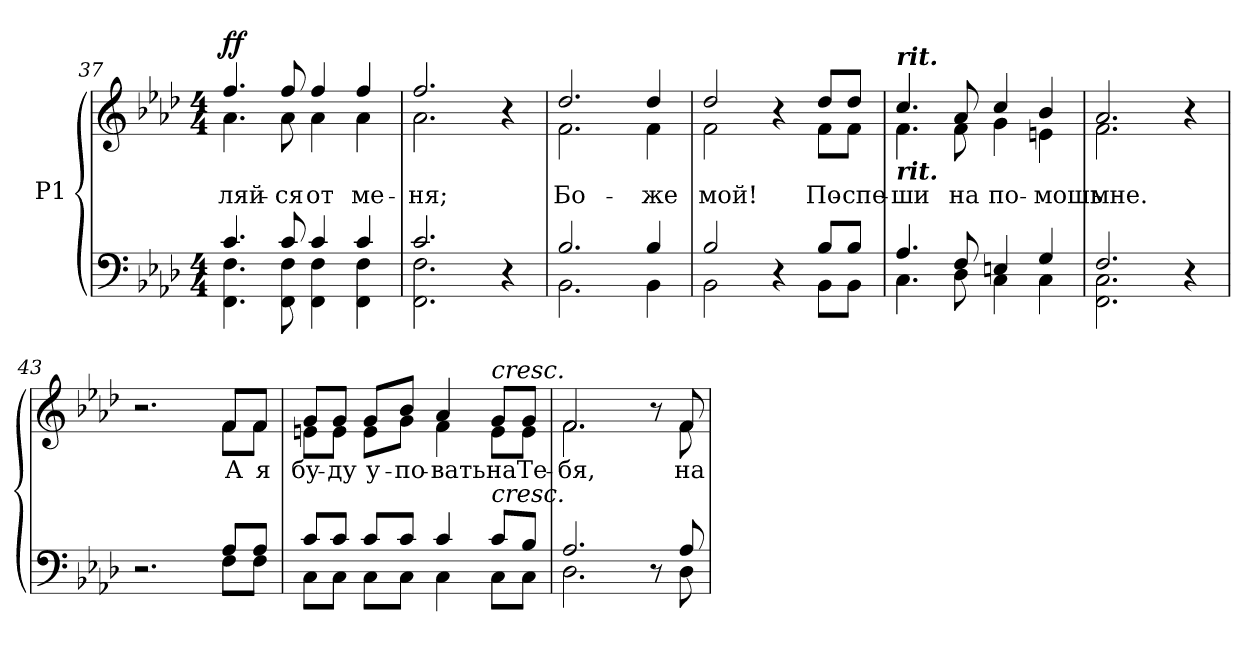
**kern	**kern	**text	**dynam
*part1	*part1	*part1	*part1
*staff2	*staff1	*staff1	*staff1/2
*I"P1	*	*	*
*clefF4	*clefG2	*	*
*k[b-e-a-d-]	*k[b-e-a-d-]	*	*
*A-:	*A-:	*	*
*M4/4	*M4/4	*	*
=37	=37	=37	=37
*^	*^	*	*
!	!	!	!	!LO:LY:b:color=#000000	!
4.ci/	4.FFi\ 4.Fi	4.ffi/	4.a-i\	-ляй-	f f
!	!	!	!	!LO:LY:b:color=#000000	!
8ci/	8FFi\ 8Fi	8ffi/	8a-i\	-ся	.
!	!	!	!	!LO:LY:b:color=#000000	!
4ci/	4FFi\ 4Fi	4ffi/	4a-i\	от	.
!	!	!	!	!LO:LY:b:color=#000000	!
4ci/	4FFi\ 4Fi	4ffi/	4a-i\	ме-	.
=38	=38	=38	=38	=38	=38
!	!	!	!	!LO:LY:b:color=#000000	!
2.ci/	2.FFi\ 2.Fi	2.ffi/	2.a-i\	-ня;	.
4r	4ryy	4r	4ryy	.	.
=39	=39	=39	=39	=39	=39
!	!	!	!	!LO:LY:b:color=#000000	!
2.B-i/	2.BB-i\	2.dd-i/	2.fi\	Бо-	.
!	!	!	!	!LO:LY:b:color=#000000	!
4B-i/	4BB-i\	4dd-i/	4fi\	-же	.
!!LO:LB:g=z	!!
=40	=40	=40	=40	=40	=40
!	!	!	!	!LO:LY:b:color=#000000	!
2B-i/	2BB-i\	2dd-i/	2fi\	мой!	.
4r	4ryy	4r	4ryy	.	.
!	!	!	!	!LO:LY:b:color=#000000	!
8B-i/L	8BB-i\L	8dd-i/L	8fi\L	По-	.
!	!	!	!	!LO:LY:b:color=#000000	!
8B-i/J	8BB-i\J	8dd-i/J	8fi\J	-спе-	.
=41	=41	=41	=41	=41	=41
!	!	!LO:TX:a:Bi:t=rit.	!	!	!
!	!	!LO:TX:b:Bi:t=rit.	!	!	!
!	!	!	!	!LO:LY:b:color=#000000	!
4.A-i/	4.Ci\	4.cci/	4.fi\	-ши	.
!	!	!	!	!LO:LY:b:color=#000000	!
8Fi/	8D-i\	8a-i/	8fi\	на	.
!	!	!	!	!LO:LY:b:color=#000000	!
4Eni/	4Ci\	4cci/	4gi\	по-	.
!	!	!	!	!LO:LY:b:color=#000000	!
4Gi/	4Ci\	4b-i/	4eni\	-мошь	.
=42	=42	=42	=42	=42	=42
!	!	!	!	!LO:LY:b:color=#000000	!
2.Fi/	2.FFi\ 2.Ci	2.a-i/	2.fi\	мне.	mf mf
4r	4ryy	4r	4ryy	.	.
=43	=43	=43	=43	=43	=43
2.r	2.ryy	2.r	2.ryy	.	.
!	!	!	!	!LO:LY:b:color=#000000	!
8A-i/L	8Fi\L	8fi/L	8fi\L	А	mp mp
!	!	!	!	!LO:LY:b:color=#000000	!
8A-i/J	8Fi\J	8fi/J	8fi\J	я	.
=44	=44	=44	=44	=44	=44
!	!	!	!	!LO:LY:b:color=#000000	!
8ci/L	8Ci\L	8gi/L	8eni\L	бу-	.
!	!	!	!	!LO:LY:b:color=#000000	!
8ci/J	8Ci\J	8gi/J	8ei\J	-ду	.
!	!	!	!	!LO:LY:b:color=#000000	!
8ci/L	8Ci\L	8gi/L	8ei\L	у-	.
!	!	!	!	!LO:LY:b:color=#000000	!
8ci/J	8Ci\J	8b-i/J	8gi\J	-по-	.
!	!	!	!	!LO:LY:b:color=#000000	!
4ci/	4Ci\	4a-i/	4fi\	-вать	.
!	!	!LO:TX:a:i:t=cresc.	!	!	!
!LO:TX:a:i:t=cresc.	!	!	!	!	!
!	!	!	!	!LO:LY:b:color=#000000	!
8ci/L	8Ci\L	8gi/L	8ei\L	на	.
!	!	!	!	!LO:LY:b:color=#000000	!
8B-i/J	8Ci\J	8gi/J	8ei\J	Те-	.
!!LO:LB:g=z	!!
=45	=45	=45	=45	=45	=45
!	!	!	!	!LO:LY:b:color=#000000	!
2.A-i/	2.D-i\	2.fi/	2.fi\	-бя,	mf mf
8r	8ryy	8r	8ryy	.	.
!	!	!	!	!LO:LY:b:color=#000000	!
8A-i/	8D-i\	8fi/	8fi\	на	.
*v	*v	*	*	*	*
*	*v	*v	*	*
=	=	=	=
*-	*-	*-	*-
